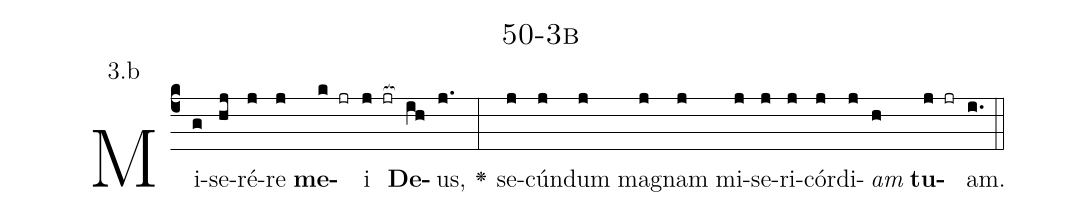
name: 50-3b;
annotation: 3.b;
%%
(c4)Mi(g)se(hj)ré(j)re(j) <b>me</b>(k jr)i(j jr[ocb:1{]) <b>De</b>(ih[ocb:0}])us,(j.) <v>\greheightstar</v>(:) se(j)cún(j)dum(j) ma(j)gnam(j) mi(j)se(j)ri(j)cór(j)di(j)<i>am</i>(h) <b>tu</b>(j jr)am.(i.) (::)


%E(j) u(j) o(j) u(h) a(j) e.(i.) (::)
